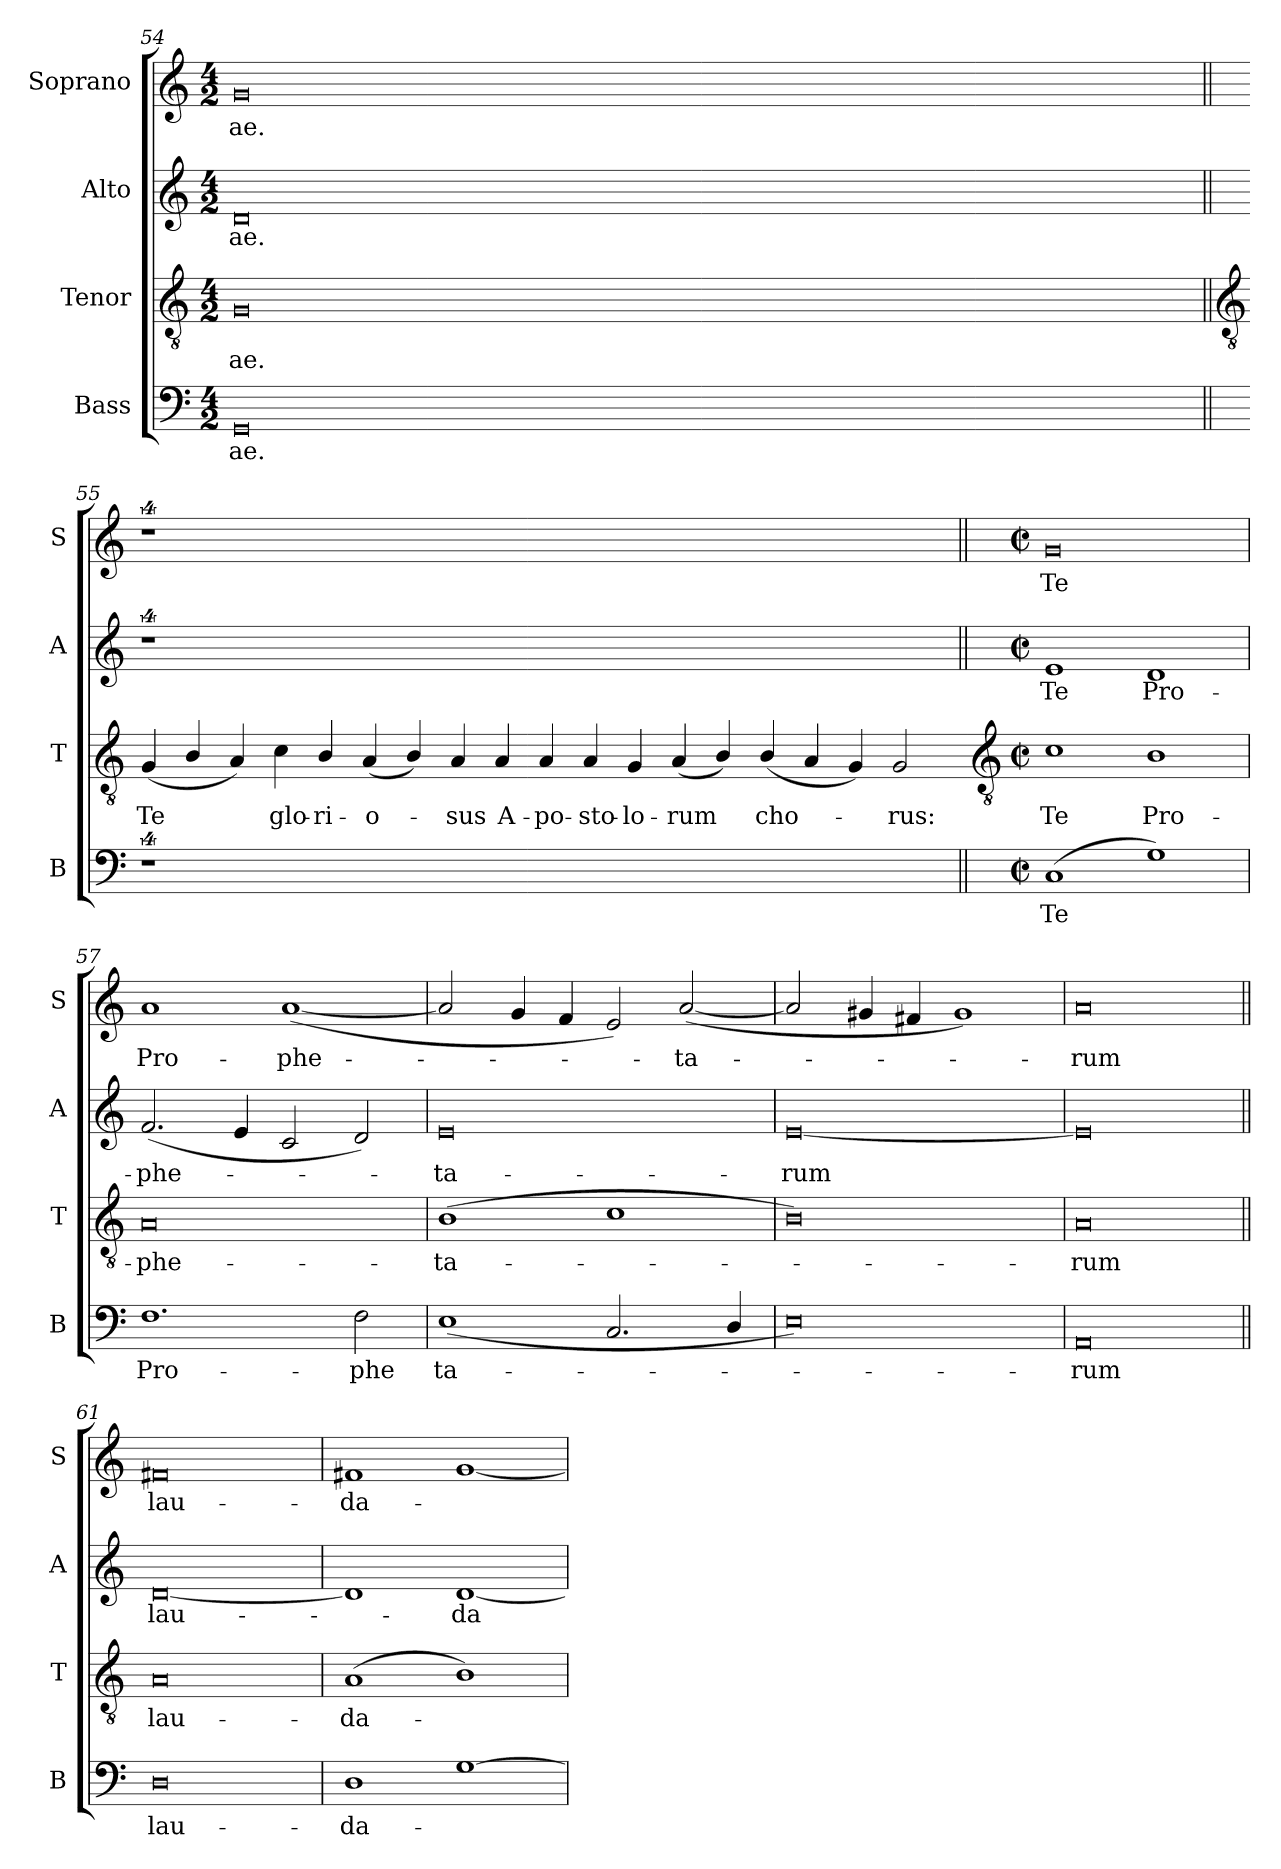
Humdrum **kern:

**kern	**text	**kern	**text	**kern	**text	**kern	**text
*part4	*part4	*part3	*part3	*part2	*part2	*part1	*part1
*staff4	*staff4	*staff3	*staff3	*staff2	*staff2	*staff1	*staff1
*I"Bass	*	*I"Tenor	*	*I"Alto	*	*I"Soprano	*
*I'B	*	*I'T	*	*I'A	*	*I'S	*
*clefF4	*	*clefGv2	*	*clefG2	*	*clefG2	*
*k[]	*	*k[]	*	*k[]	*	*k[]	*
*C:	*	*C:	*	*C:	*	*C:	*
*M4/2	*	*M4/2	*	*M4/2	*	*M4/2	*
=54	=54	=54	=54	=54	=54	=54	=54
!	!LO:LY:b	!	!LO:LY:b	!	!LO:LY:b	!	!LO:LY:b
0GG	-ae.	0G	ae.	0d	-ae.	0g	ae.
!!LO:LB:g=z
=55||	=55||	=55||	=55||	=55||	=55||	=55||	=55||
*	*	*clefGv2	*	*	*	*	*
!	!	!	!LO:LY:b	!	!	!	!
4%19r	.	(<4G	Te	4%19r	.	4%19r	.
.	.	4B/	.	.	.	.	.
.	.	4A)	.	.	.	.	.
!	!	!	!LO:LY:b	!	!	!	!
.	.	4c	glo-	.	.	.	.
!	!	!	!LO:LY:b	!	!	!	!
.	.	4B/	-ri-	.	.	.	.
!	!	!	!LO:LY:b	!	!	!	!
.	.	(<4A	-o-	.	.	.	.
.	.	4B/)	.	.	.	.	.
!	!	!	!LO:LY:b	!	!	!	!
.	.	4A	sus	.	.	.	.
!	!	!	!LO:LY:b	!	!	!	!
.	.	4A	A-	.	.	.	.
!	!	!	!LO:LY:b	!	!	!	!
.	.	4A	-po-	.	.	.	.
!	!	!	!LO:LY:b	!	!	!	!
.	.	4A	-sto-	.	.	.	.
!	!	!	!LO:LY:b	!	!	!	!
.	.	4G	-lo-	.	.	.	.
!	!	!	!LO:LY:b	!	!	!	!
.	.	(<4A	-rum	.	.	.	.
.	.	4B/)	.	.	.	.	.
!	!	!	!LO:LY:b	!	!	!	!
.	.	(<4B/	cho-	.	.	.	.
.	.	4A	.	.	.	.	.
.	.	4G)	.	.	.	.	.
!	!	!	!LO:LY:b	!	!	!	!
.	.	2G	rus:	.	.	.	.
!!LO:LB:g=z
=56||	=56||	=56-	=56||	=56||	=56||	=56||	=56||
*	*	*clefGv2	*	*	*	*	*
*k[]	*	*	*	*k[]	*	*k[]	*
*C:	*	*	*	*C:	*	*C:	*
*M4/2	*	*M4/2	*	*M4/2	*	*M4/2	*
*met(c|)	*	*met(c|)	*	*met(c|)	*	*met(c|)	*
!	!LO:LY:b	!	!LO:LY:b	!	!LO:LY:b	!	!LO:LY:b
(<1C	Te	1c	Te	1e	Te	0g	Te
!	!	!	!LO:LY:b	!	!LO:LY:b	!	!
1G)	.	1B	Pro-	1d	Pro-	.	.
=57	=57	=57	=57	=57	=57	=57	=57
!	!LO:LY:b	!	!LO:LY:b	!	!LO:LY:b	!	!LO:LY:b
1.F	Pro-	0A	-phe-	(<2.f	-phe-	1a	Pro-
.	.	.	.	4e	.	.	.
!	!	!	!	!	!	!	!LO:LY:b
.	.	.	.	2c	.	(<[1a	-phe-
!	!LO:LY:b	!	!	!	!	!	!
2F	-phe	.	.	2d)	.	.	.
=58	=58	=58	=58	=58	=58	=58	=58
!	!LO:LY:b	!	!LO:LY:b	!	!LO:LY:b	!	!
(<1E/	ta-	(>1B	-ta-	0e	ta-	2a]	.
.	.	.	.	.	.	4g	.
.	.	.	.	.	.	4f	.
2.C	.	1c	.	.	.	2e)	.
!	!	!	!	!	!	!	!LO:LY:b
.	.	.	.	.	.	(<[2a	ta-
4D/	.	.	.	.	.	.	.
=59	=59	=59	=59	=59	=59	=59	=59
!	!	!	!	!	!LO:LY:b	!	!
0E/)	.	0B)	.	[0e	-rum	2a]	.
.	.	.	.	.	.	4g#	.
.	.	.	.	.	.	4f#	.
.	.	.	.	.	.	1g#)	.
=60	=60	=60	=60	=60	=60	=60	=60
!	!LO:LY:b	!	!LO:LY:b	!	!	!	!LO:LY:b
0AA	rum	0A	rum	0e]	.	0a	rum
=61||	=61||	=61||	=61||	=61||	=61||	=61||	=61||
!	!LO:LY:b	!	!LO:LY:b	!	!LO:LY:b	!	!LO:LY:b
0D	lau-	0A	lau-	[0d	lau-	0f#X	lau-
=62	=62	=62	=62	=62	=62	=62	=62
!	!LO:LY:b	!	!LO:LY:b	!	!	!	!LO:LY:b
1D	-da-	(<1A	-da-	1d]	.	1f#	-da-
!	!	!	!	!	!LO:LY:b	!	!
[1G	.	1B)	.	[1d	da-	[1g	.
=	=	=	=	=	=	=	=
*-	*-	*-	*-	*-	*-	*-	*-
